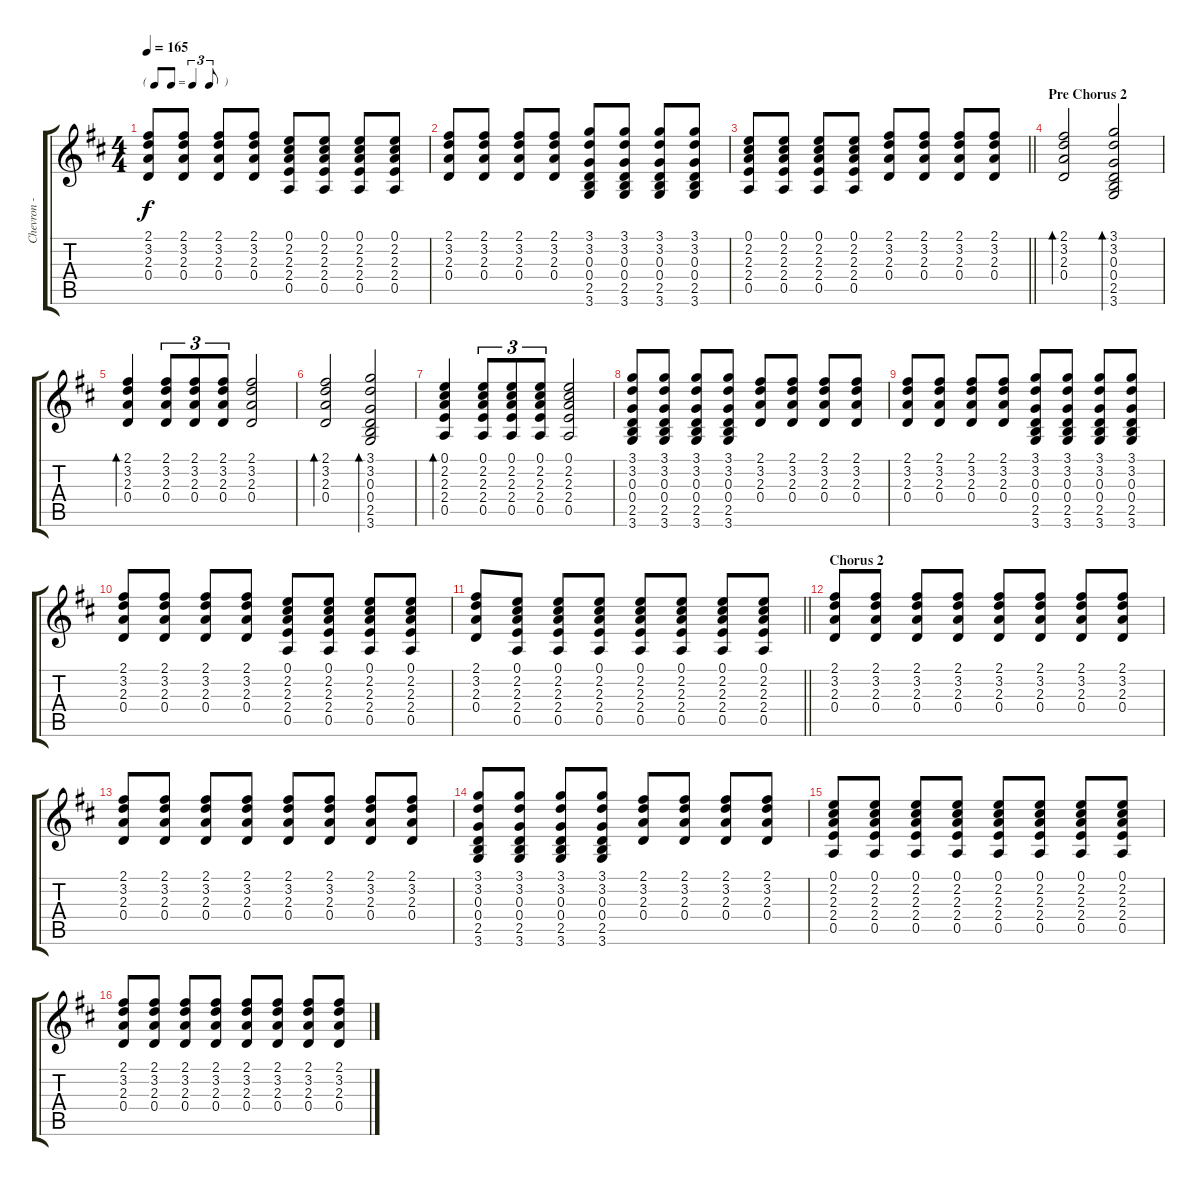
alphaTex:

\track ("Chevron - Guitar" "Chevron - ") {instrument acousticguitarsteel}
\staff {score tabs}
\tuning (E4 B3 G3 D3 A2 E2) {hide}
\ts (4 4)
\tf triplet8th
\tempo 165
\clef g2
\ks d
(2.1 3.2 2.3 0.4).8{dy f} (2.1 3.2 2.3 0.4).8 (2.1 3.2 2.3 0.4).8 (2.1 3.2 2.3 0.4).8 (0.1 2.2 2.3 2.4 0.5).8 (0.1 2.2 2.3 2.4 0.5).8 (0.1 2.2 2.3 2.4 0.5).8 (0.1 2.2 2.3 2.4 0.5).8 |
(2.1 3.2 2.3 0.4).8 (2.1 3.2 2.3 0.4).8 (2.1 3.2 2.3 0.4).8 (2.1 3.2 2.3 0.4).8 (3.1 3.2 0.3 0.4 2.5 3.6).8 (3.1 3.2 0.3 0.4 2.5 3.6).8 (3.1 3.2 0.3 0.4 2.5 3.6).8 (3.1 3.2 0.3 0.4 2.5 3.6).8 |
\barLineRight lightlight
(0.1 2.2 2.3 2.4 0.5).8 (0.1 2.2 2.3 2.4 0.5).8 (0.1 2.2 2.3 2.4 0.5).8 (0.1 2.2 2.3 2.4 0.5).8 (2.1 3.2 2.3 0.4).8 (2.1 3.2 2.3 0.4).8 (2.1 3.2 2.3 0.4).8 (2.1 3.2 2.3 0.4).8 |
\section ("" "Pre Chorus 2")
(2.1 3.2 2.3 0.4).2{bd 60} (3.1 3.2 0.3 0.4 2.5 3.6).2{bd 60} |
(2.1 3.2 2.3 0.4).4{bd 60} (2.1 3.2 2.3 0.4).8{tu (3 2)} (2.1 3.2 2.3 0.4).8{tu (3 2)} (2.1 3.2 2.3 0.4).8{tu (3 2)} (2.1 3.2 2.3 0.4).2 |
(2.1 3.2 2.3 0.4).2{bd 60} (3.1 3.2 0.3 0.4 2.5 3.6).2{bd 60} |
(0.1 2.2 2.3 2.4 0.5).4{bd 60} (0.1 2.2 2.3 2.4 0.5).8{tu (3 2)} (0.1 2.2 2.3 2.4 0.5).8{tu (3 2)} (0.1 2.2 2.3 2.4 0.5).8{tu (3 2)} (0.1 2.2 2.3 2.4 0.5).2 |
(3.1 3.2 0.3 0.4 2.5 3.6).8 (3.1 3.2 0.3 0.4 2.5 3.6).8 (3.1 3.2 0.3 0.4 2.5 3.6).8 (3.1 3.2 0.3 0.4 2.5 3.6).8 (2.1 3.2 2.3 0.4).8 (2.1 3.2 2.3 0.4).8 (2.1 3.2 2.3 0.4).8 (2.1 3.2 2.3 0.4).8 |
(2.1 3.2 2.3 0.4).8 (2.1 3.2 2.3 0.4).8 (2.1 3.2 2.3 0.4).8 (2.1 3.2 2.3 0.4).8 (3.1 3.2 0.3 0.4 2.5 3.6).8 (3.1 3.2 0.3 0.4 2.5 3.6).8 (3.1 3.2 0.3 0.4 2.5 3.6).8 (3.1 3.2 0.3 0.4 2.5 3.6).8 |
(2.1 3.2 2.3 0.4).8 (2.1 3.2 2.3 0.4).8 (2.1 3.2 2.3 0.4).8 (2.1 3.2 2.3 0.4).8 (0.1 2.2 2.3 2.4 0.5).8 (0.1 2.2 2.3 2.4 0.5).8 (0.1 2.2 2.3 2.4 0.5).8 (0.1 2.2 2.3 2.4 0.5).8 |
\barLineRight lightlight
(2.1 3.2 2.3 0.4).8 (0.1 2.2 2.3 2.4 0.5).8 (0.1 2.2 2.3 2.4 0.5).8 (0.1 2.2 2.3 2.4 0.5).8 (0.1 2.2 2.3 2.4 0.5).8 (0.1 2.2 2.3 2.4 0.5).8 (0.1 2.2 2.3 2.4 0.5).8 (0.1 2.2 2.3 2.4 0.5).8 |
\section ("" "Chorus 2")
(2.1 3.2 2.3 0.4).8 (2.1 3.2 2.3 0.4).8 (2.1 3.2 2.3 0.4).8 (2.1 3.2 2.3 0.4).8 (2.1 3.2 2.3 0.4).8 (2.1 3.2 2.3 0.4).8 (2.1 3.2 2.3 0.4).8 (2.1 3.2 2.3 0.4).8 |
(2.1 3.2 2.3 0.4).8 (2.1 3.2 2.3 0.4).8 (2.1 3.2 2.3 0.4).8 (2.1 3.2 2.3 0.4).8 (2.1 3.2 2.3 0.4).8 (2.1 3.2 2.3 0.4).8 (2.1 3.2 2.3 0.4).8 (2.1 3.2 2.3 0.4).8 |
(3.1 3.2 0.3 0.4 2.5 3.6).8 (3.1 3.2 0.3 0.4 2.5 3.6).8 (3.1 3.2 0.3 0.4 2.5 3.6).8 (3.1 3.2 0.3 0.4 2.5 3.6).8 (2.1 3.2 2.3 0.4).8 (2.1 3.2 2.3 0.4).8 (2.1 3.2 2.3 0.4).8 (2.1 3.2 2.3 0.4).8 |
(0.1 2.2 2.3 2.4 0.5).8 (0.1 2.2 2.3 2.4 0.5).8 (0.1 2.2 2.3 2.4 0.5).8 (0.1 2.2 2.3 2.4 0.5).8 (0.1 2.2 2.3 2.4 0.5).8 (0.1 2.2 2.3 2.4 0.5).8 (0.1 2.2 2.3 2.4 0.5).8 (0.1 2.2 2.3 2.4 0.5).8 |
(2.1 3.2 2.3 0.4).8 (2.1 3.2 2.3 0.4).8 (2.1 3.2 2.3 0.4).8 (2.1 3.2 2.3 0.4).8 (2.1 3.2 2.3 0.4).8 (2.1 3.2 2.3 0.4).8 (2.1 3.2 2.3 0.4).8 (2.1 3.2 2.3 0.4).8
